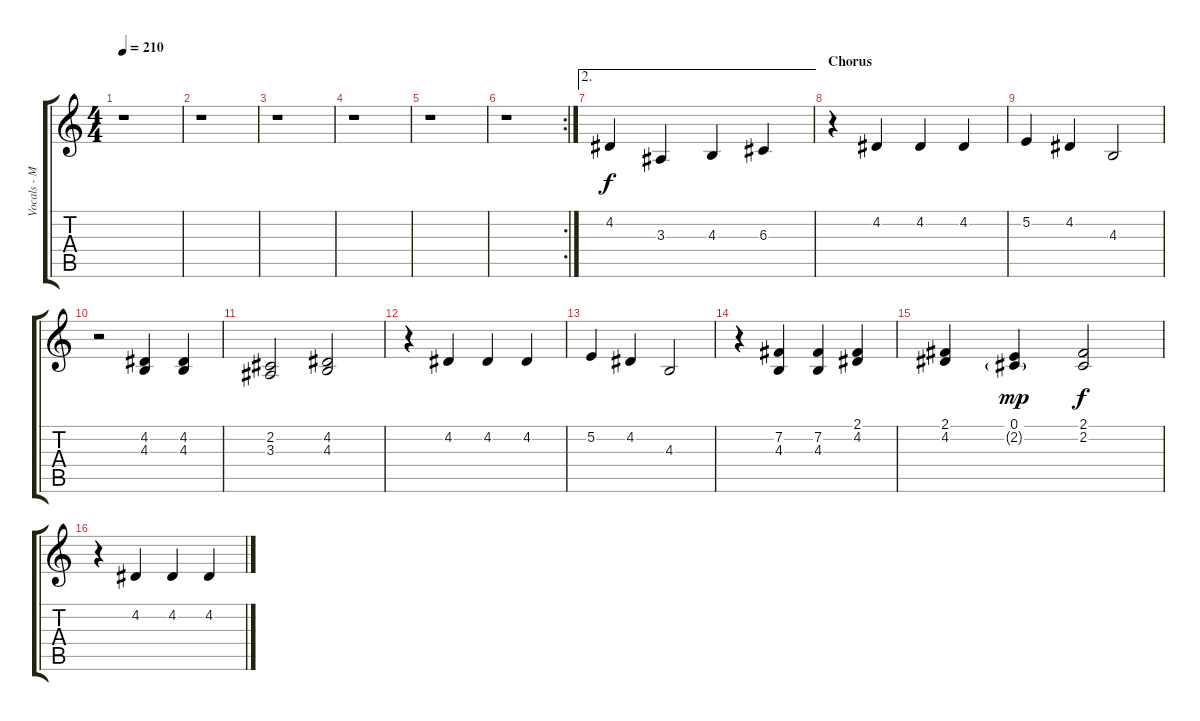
\track ("Vocals - Mark" "Vocals - M") {instrument tenorsax}
\staff {score tabs}
\tuning (E4 B3 G3 D3 A2 E2) {hide}
\ts (4 4)
\tempo 210
\clef g2
\ks c
r.1{dy f} |
r.1 |
r.1 |
r.1 |
r.1 |
\rc 2
r.1 |
\ae 2
4.2.4 3.3.4 4.3.4 6.3.4 |
\section ("" "Chorus")
r.4 4.2.4 4.2.4 4.2.4 |
5.2.4 4.2.4 4.3.2 |
r.2 (4.2 4.3).4 (4.2 4.3).4 |
(2.2 3.3).2 (4.2 4.3).2 |
r.4 4.2.4 4.2.4 4.2.4 |
5.2.4 4.2.4 4.3.2 |
r.4 (7.2 4.3).4 (7.2 4.3).4 (2.1 4.2).4 |
(2.1 4.2).4 (0.1 2.2{g}).4{dy mp} (2.1 2.2).2{dy f} |
r.4 4.2.4 4.2.4 4.2.4
